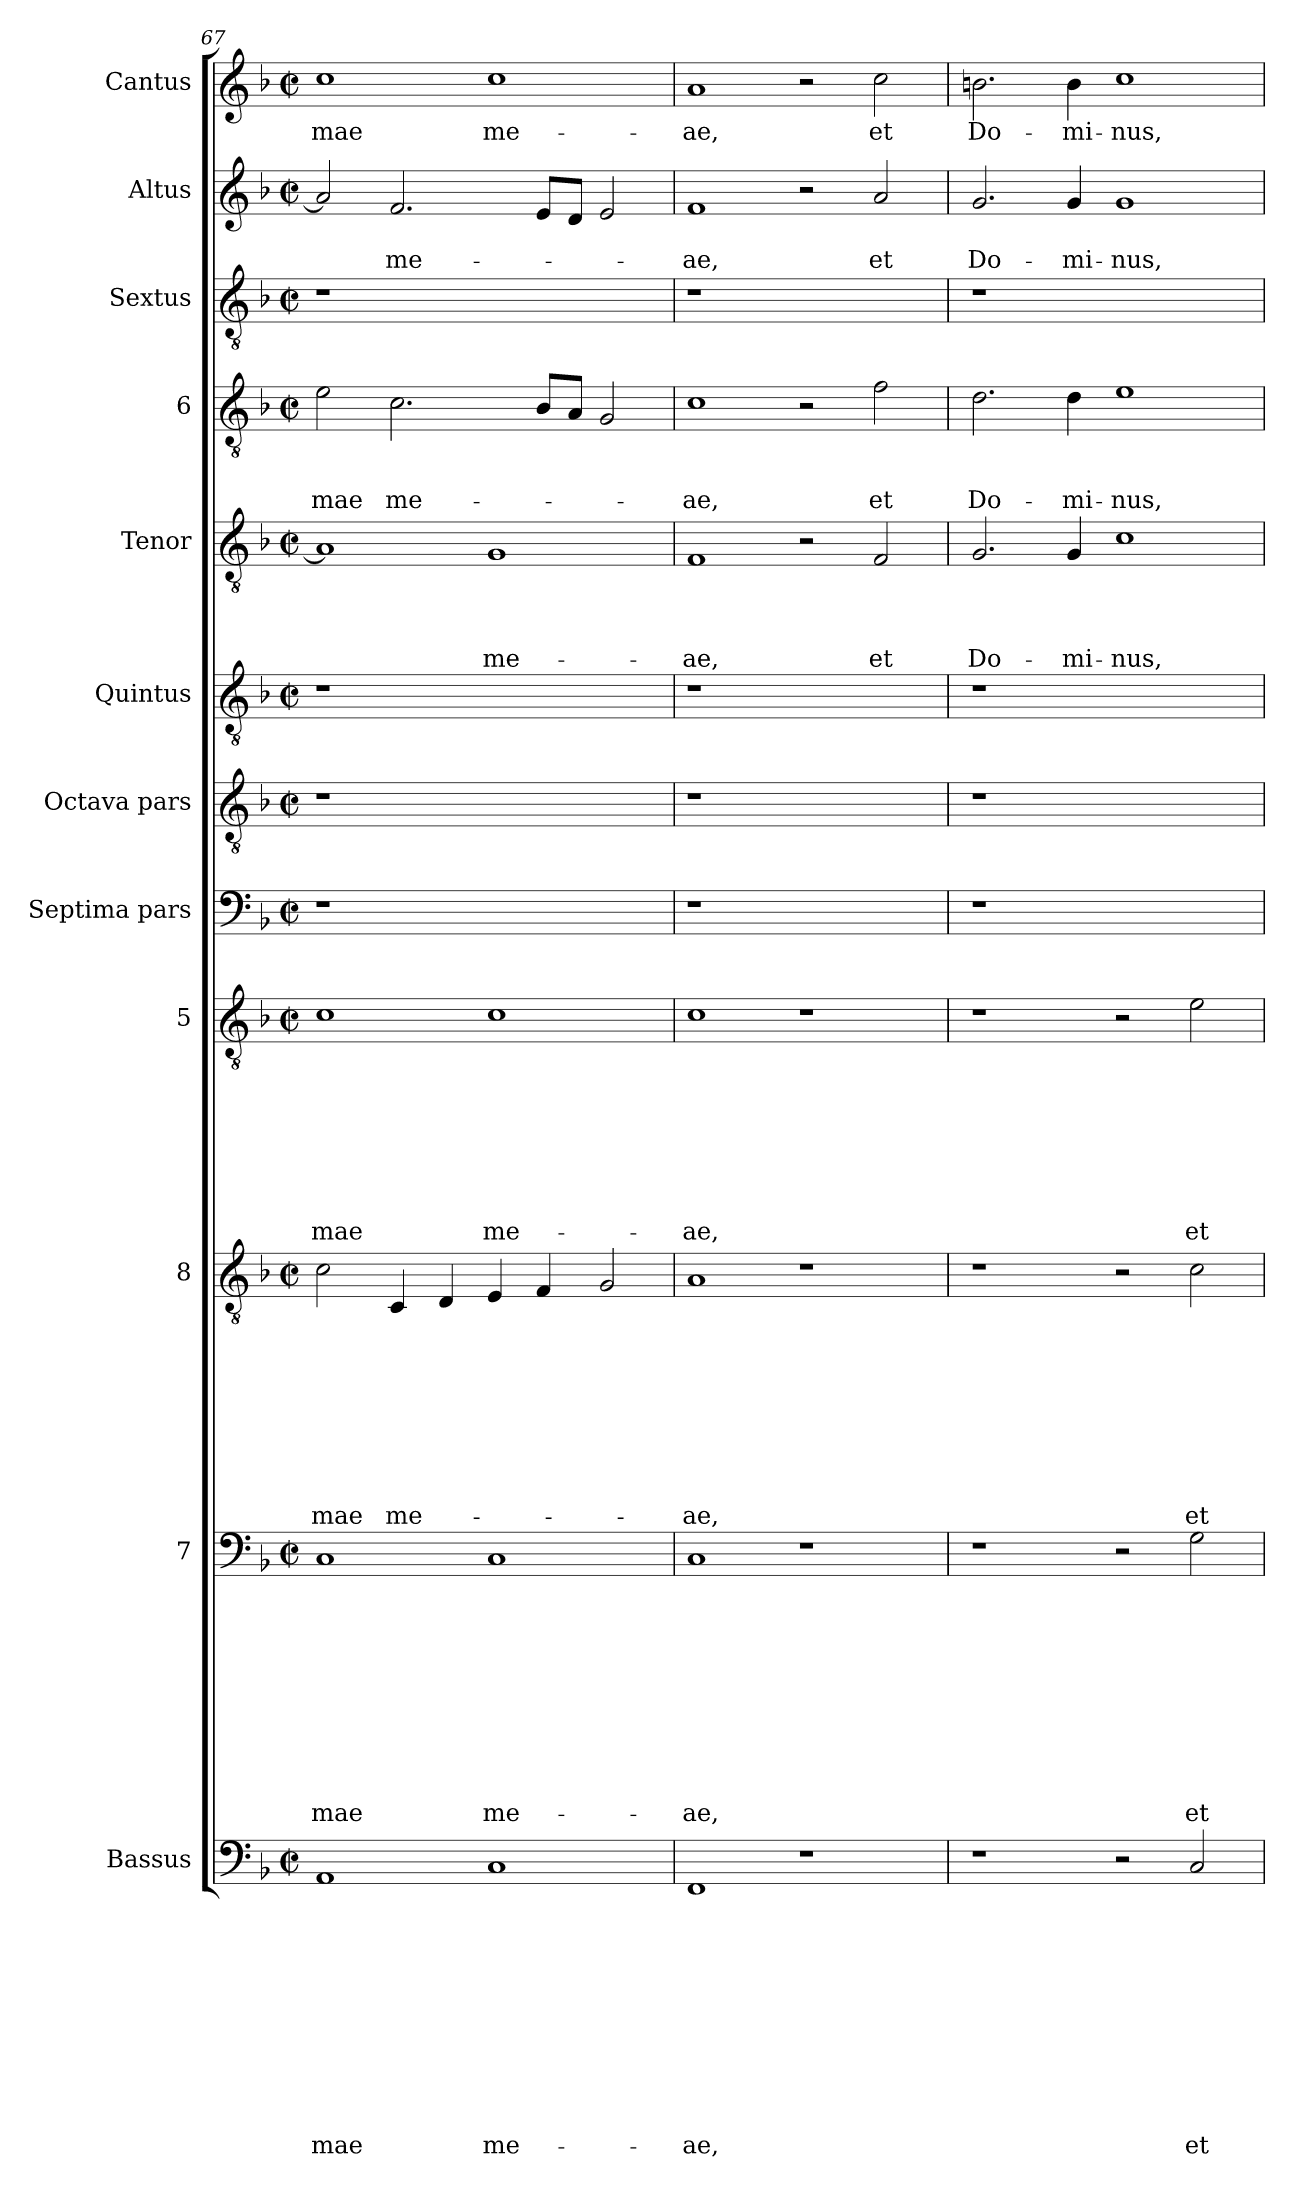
**kern	**text	**text	**text	**text	**text	**text	**text	**text	**text	**text	**text	**kern	**text	**text	**text	**text	**text	**text	**text	**text	**text	**text	**kern	**text	**text	**text	**text	**text	**text	**text	**text	**text	**kern	**text	**text	**text	**text	**text	**text	**text	**text	**kern	**kern	**kern	**kern	**text	**text	**text	**text	**kern	**text	**text	**text	**kern	**kern	**text	**text	**kern	**text
*part12	*part12	*part12	*part12	*part12	*part12	*part12	*part12	*part12	*part12	*part12	*part12	*part11	*part11	*part11	*part11	*part11	*part11	*part11	*part11	*part11	*part11	*part11	*part10	*part10	*part10	*part10	*part10	*part10	*part10	*part10	*part10	*part10	*part9	*part9	*part9	*part9	*part9	*part9	*part9	*part9	*part9	*part8	*part7	*part6	*part5	*part5	*part5	*part5	*part5	*part4	*part4	*part4	*part4	*part3	*part2	*part2	*part2	*part1	*part1
*staff12	*staff12	*staff12	*staff12	*staff12	*staff12	*staff12	*staff12	*staff12	*staff12	*staff12	*staff12	*staff11	*staff11	*staff11	*staff11	*staff11	*staff11	*staff11	*staff11	*staff11	*staff11	*staff11	*staff10	*staff10	*staff10	*staff10	*staff10	*staff10	*staff10	*staff10	*staff10	*staff10	*staff9	*staff9	*staff9	*staff9	*staff9	*staff9	*staff9	*staff9	*staff9	*staff8	*staff7	*staff6	*staff5	*staff5	*staff5	*staff5	*staff5	*staff4	*staff4	*staff4	*staff4	*staff3	*staff2	*staff2	*staff2	*staff1	*staff1
*I"Bassus	*	*	*	*	*	*	*	*	*	*	*	*I"7	*	*	*	*	*	*	*	*	*	*	*I"8	*	*	*	*	*	*	*	*	*	*I"5	*	*	*	*	*	*	*	*	*I"Septima pars	*I"Octava pars	*I"Quintus	*I"Tenor	*	*	*	*	*I"6	*	*	*	*I"Sextus	*I"Altus	*	*	*I"Cantus	*
*I'B.	*	*	*	*	*	*	*	*	*	*	*	*	*	*	*	*	*	*	*	*	*	*	*	*	*	*	*	*	*	*	*	*	*	*	*	*	*	*	*	*	*	*	*	*	*I'T.	*	*	*	*	*	*	*	*	*	*I'A.	*	*	*I'C.	*
*clefF4	*	*	*	*	*	*	*	*	*	*	*	*clefF4	*	*	*	*	*	*	*	*	*	*	*clefGv2	*	*	*	*	*	*	*	*	*	*clefGv2	*	*	*	*	*	*	*	*	*clefF4	*clefGv2	*clefGv2	*clefGv2	*	*	*	*	*clefGv2	*	*	*	*clefGv2	*clefG2	*	*	*clefG2	*
*k[b-]	*	*	*	*	*	*	*	*	*	*	*	*k[b-]	*	*	*	*	*	*	*	*	*	*	*k[b-]	*	*	*	*	*	*	*	*	*	*k[b-]	*	*	*	*	*	*	*	*	*k[b-]	*k[b-]	*k[b-]	*k[b-]	*	*	*	*	*k[b-]	*	*	*	*k[b-]	*k[b-]	*	*	*k[b-]	*
*F:	*	*	*	*	*	*	*	*	*	*	*	*F:	*	*	*	*	*	*	*	*	*	*	*F:	*	*	*	*	*	*	*	*	*	*F:	*	*	*	*	*	*	*	*	*F:	*F:	*F:	*F:	*	*	*	*	*F:	*	*	*	*F:	*F:	*	*	*F:	*
*M2/2	*	*	*	*	*	*	*	*	*	*	*	*M2/2	*	*	*	*	*	*	*	*	*	*	*M2/2	*	*	*	*	*	*	*	*	*	*M2/2	*	*	*	*	*	*	*	*	*M2/2	*M2/2	*M2/2	*M2/2	*	*	*	*	*M2/2	*	*	*	*M2/2	*M2/2	*	*	*M2/2	*
*met(c|)	*	*	*	*	*	*	*	*	*	*	*	*met(c|)	*	*	*	*	*	*	*	*	*	*	*met(c|)	*	*	*	*	*	*	*	*	*	*met(c|)	*	*	*	*	*	*	*	*	*met(c|)	*met(c|)	*met(c|)	*met(c|)	*	*	*	*	*met(c|)	*	*	*	*met(c|)	*met(c|)	*	*	*met(c|)	*
=67	=67	=67	=67	=67	=67	=67	=67	=67	=67	=67	=67	=67	=67	=67	=67	=67	=67	=67	=67	=67	=67	=67	=67	=67	=67	=67	=67	=67	=67	=67	=67	=67	=67	=67	=67	=67	=67	=67	=67	=67	=67	=67	=67	=67	=67	=67	=67	=67	=67	=67	=67	=67	=67	=67	=67	=67	=67	=67	=67
!	!	!	!	!	!	!	!	!	!	!	!LO:LY:b	!	!	!	!	!	!	!	!	!	!	!LO:LY:b	!	!	!	!	!	!	!	!	!	!LO:LY:b	!	!	!	!	!	!	!	!	!LO:LY:b	!	!	!	!	!	!	!	!	!	!	!	!LO:LY:b	!	!	!	!	!	!LO:LY:b
1AA	.	.	.	.	.	.	.	.	.	.	-mae	1C	.	.	.	.	.	.	.	.	.	-mae	2c\	.	.	.	.	.	.	.	.	-mae	1c	.	.	.	.	.	.	.	-mae	1r	1r	1r	1A]	.	.	.	.	2e\	.	.	-mae	1r	2a/]	.	.	1cc	-mae
!	!	!	!	!	!	!	!	!	!	!	!	!	!	!	!	!	!	!	!	!	!	!	!	!	!	!	!	!	!	!	!	!LO:LY:b	!	!	!	!	!	!	!	!	!	!	!	!	!	!	!	!	!	!	!	!	!LO:LY:b	!	!	!	!LO:LY:b	!	!
.	.	.	.	.	.	.	.	.	.	.	.	.	.	.	.	.	.	.	.	.	.	.	4C/	.	.	.	.	.	.	.	.	me-	.	.	.	.	.	.	.	.	.	.	.	.	.	.	.	.	.	2.c\	.	.	me-	.	2.f/	.	me-	.	.
.	.	.	.	.	.	.	.	.	.	.	.	.	.	.	.	.	.	.	.	.	.	.	4D/	.	.	.	.	.	.	.	.	.	.	.	.	.	.	.	.	.	.	.	.	.	.	.	.	.	.	.	.	.	.	.	.	.	.	.	.
!	!	!	!	!	!	!	!	!	!	!	!LO:LY:b	!	!	!	!	!	!	!	!	!	!	!LO:LY:b	!	!	!	!	!	!	!	!	!	!	!	!	!	!	!	!	!	!	!LO:LY:b	!	!	!	!	!	!	!	!LO:LY:b	!	!	!	!	!	!	!	!	!	!LO:LY:b
1C	.	.	.	.	.	.	.	.	.	.	me-	1C	.	.	.	.	.	.	.	.	.	me-	4E/	.	.	.	.	.	.	.	.	.	1c	.	.	.	.	.	.	.	me-	1ryy	1ryy	1ryy	1G	.	.	.	me-	.	.	.	.	1ryy	.	.	.	1cc	me-
.	.	.	.	.	.	.	.	.	.	.	.	.	.	.	.	.	.	.	.	.	.	.	4F/	.	.	.	.	.	.	.	.	.	.	.	.	.	.	.	.	.	.	.	.	.	.	.	.	.	.	8B-/L	.	.	.	.	8e/L	.	.	.	.
.	.	.	.	.	.	.	.	.	.	.	.	.	.	.	.	.	.	.	.	.	.	.	.	.	.	.	.	.	.	.	.	.	.	.	.	.	.	.	.	.	.	.	.	.	.	.	.	.	.	8A/J	.	.	.	.	8d/J	.	.	.	.
.	.	.	.	.	.	.	.	.	.	.	.	.	.	.	.	.	.	.	.	.	.	.	2G/	.	.	.	.	.	.	.	.	.	.	.	.	.	.	.	.	.	.	.	.	.	.	.	.	.	.	2G/	.	.	.	.	2e/	.	.	.	.
=68	=68	=68	=68	=68	=68	=68	=68	=68	=68	=68	=68	=68	=68	=68	=68	=68	=68	=68	=68	=68	=68	=68	=68	=68	=68	=68	=68	=68	=68	=68	=68	=68	=68	=68	=68	=68	=68	=68	=68	=68	=68	=68	=68	=68	=68	=68	=68	=68	=68	=68	=68	=68	=68	=68	=68	=68	=68	=68	=68
!	!	!	!	!	!	!	!	!	!	!	!LO:LY:b	!	!	!	!	!	!	!	!	!	!	!LO:LY:b	!	!	!	!	!	!	!	!	!	!LO:LY:b	!	!	!	!	!	!	!	!	!LO:LY:b	!	!	!	!	!	!	!	!LO:LY:b	!	!	!	!LO:LY:b	!	!	!	!LO:LY:b	!	!LO:LY:b
1FF	.	.	.	.	.	.	.	.	.	.	-ae,	1C	.	.	.	.	.	.	.	.	.	-ae,	1A	.	.	.	.	.	.	.	.	-ae,	1c	.	.	.	.	.	.	.	-ae,	1r	1r	1r	1F	.	.	.	-ae,	1c	.	.	-ae,	1r	1f	.	-ae,	1a	-ae,
1r	.	.	.	.	.	.	.	.	.	.	.	1r	.	.	.	.	.	.	.	.	.	.	1r	.	.	.	.	.	.	.	.	.	1r	.	.	.	.	.	.	.	.	1ryy	1ryy	1ryy	2r	.	.	.	.	2r	.	.	.	1ryy	2r	.	.	2r	.
!	!	!	!	!	!	!	!	!	!	!	!	!	!	!	!	!	!	!	!	!	!	!	!	!	!	!	!	!	!	!	!	!	!	!	!	!	!	!	!	!	!	!	!	!	!	!	!	!	!LO:LY:b	!	!	!	!LO:LY:b	!	!	!	!LO:LY:b	!	!LO:LY:b
.	.	.	.	.	.	.	.	.	.	.	.	.	.	.	.	.	.	.	.	.	.	.	.	.	.	.	.	.	.	.	.	.	.	.	.	.	.	.	.	.	.	.	.	.	2F/	.	.	.	et	2f\	.	.	et	.	2a/	.	et	2cc\	et
!!LO:PB:g=z
=69	=69	=69	=69	=69	=69	=69	=69	=69	=69	=69	=69	=69	=69	=69	=69	=69	=69	=69	=69	=69	=69	=69	=69	=69	=69	=69	=69	=69	=69	=69	=69	=69	=69	=69	=69	=69	=69	=69	=69	=69	=69	=69	=69	=69	=69	=69	=69	=69	=69	=69	=69	=69	=69	=69	=69	=69	=69	=69	=69
!	!	!	!	!	!	!	!	!	!	!	!	!	!	!	!	!	!	!	!	!	!	!	!	!	!	!	!	!	!	!	!	!	!	!	!	!	!	!	!	!	!	!	!	!	!	!	!	!	!LO:LY:b	!	!	!	!LO:LY:b	!	!	!	!LO:LY:b	!	!LO:LY:b
1r	.	.	.	.	.	.	.	.	.	.	.	1r	.	.	.	.	.	.	.	.	.	.	1r	.	.	.	.	.	.	.	.	.	1r	.	.	.	.	.	.	.	.	1r	1r	1r	2.G/	.	.	.	Do-	2.d\	.	.	Do-	1r	2.g/	.	Do-	2.bn\	Do-
!	!	!	!	!	!	!	!	!	!	!	!	!	!	!	!	!	!	!	!	!	!	!	!	!	!	!	!	!	!	!	!	!	!	!	!	!	!	!	!	!	!	!	!	!	!	!	!	!	!LO:LY:b	!	!	!	!LO:LY:b	!	!	!	!LO:LY:b	!	!LO:LY:b
.	.	.	.	.	.	.	.	.	.	.	.	.	.	.	.	.	.	.	.	.	.	.	.	.	.	.	.	.	.	.	.	.	.	.	.	.	.	.	.	.	.	.	.	.	4G/	.	.	.	-mi-	4d\	.	.	-mi-	.	4g/	.	-mi-	4b\	-mi-
!	!	!	!	!	!	!	!	!	!	!	!	!	!	!	!	!	!	!	!	!	!	!	!	!	!	!	!	!	!	!	!	!	!	!	!	!	!	!	!	!	!	!	!	!	!	!	!	!	!LO:LY:b	!	!	!	!LO:LY:b	!	!	!	!LO:LY:b	!	!LO:LY:b
2r	.	.	.	.	.	.	.	.	.	.	.	2r	.	.	.	.	.	.	.	.	.	.	2r	.	.	.	.	.	.	.	.	.	2r	.	.	.	.	.	.	.	.	1ryy	1ryy	1ryy	1c	.	.	.	-nus,	1e	.	.	-nus,	1ryy	1g	.	-nus,	1cc	-nus,
!	!	!	!	!	!	!	!	!	!	!	!LO:LY:b	!	!	!	!	!	!	!	!	!	!	!LO:LY:b	!	!	!	!	!	!	!	!	!	!LO:LY:b	!	!	!	!	!	!	!	!	!LO:LY:b	!	!	!	!	!	!	!	!	!	!	!	!	!	!	!	!	!	!
2C/	.	.	.	.	.	.	.	.	.	.	et	2G\	.	.	.	.	.	.	.	.	.	et	2c\	.	.	.	.	.	.	.	.	et	2e\	.	.	.	.	.	.	.	et	.	.	.	.	.	.	.	.	.	.	.	.	.	.	.	.	.	.
=	=	=	=	=	=	=	=	=	=	=	=	=	=	=	=	=	=	=	=	=	=	=	=	=	=	=	=	=	=	=	=	=	=	=	=	=	=	=	=	=	=	=	=	=	=	=	=	=	=	=	=	=	=	=	=	=	=	=	=
*-	*-	*-	*-	*-	*-	*-	*-	*-	*-	*-	*-	*-	*-	*-	*-	*-	*-	*-	*-	*-	*-	*-	*-	*-	*-	*-	*-	*-	*-	*-	*-	*-	*-	*-	*-	*-	*-	*-	*-	*-	*-	*-	*-	*-	*-	*-	*-	*-	*-	*-	*-	*-	*-	*-	*-	*-	*-	*-	*-
